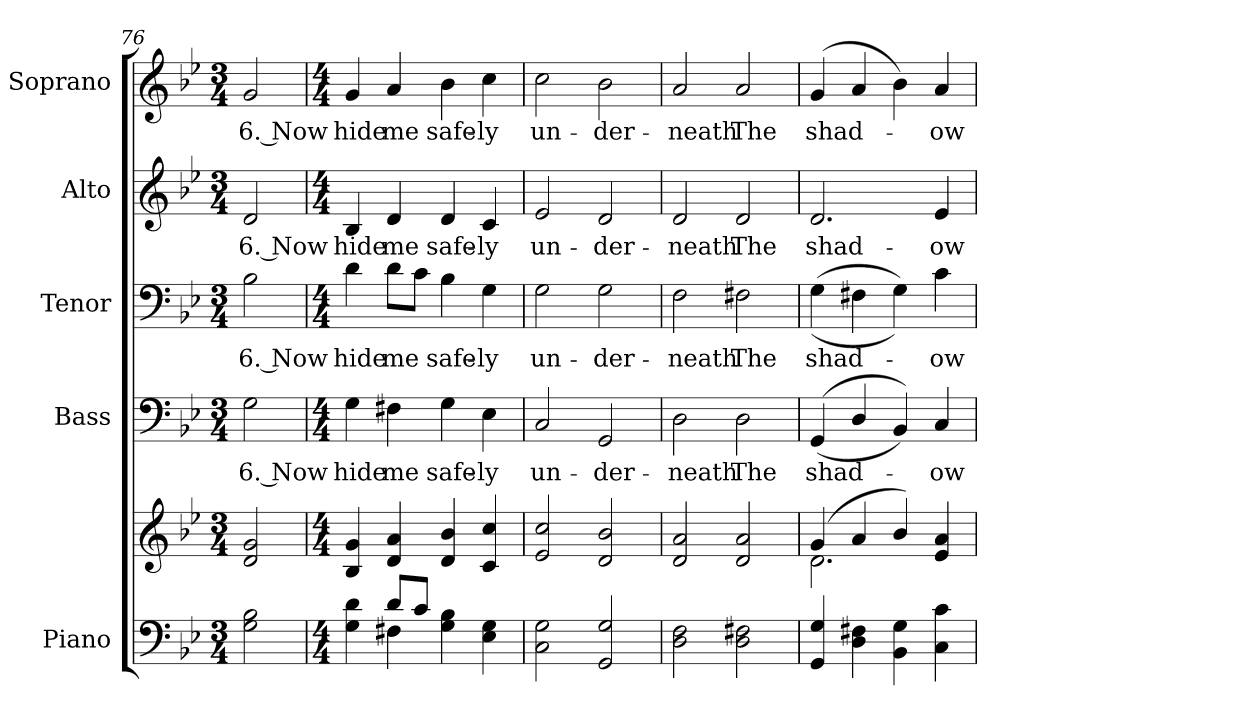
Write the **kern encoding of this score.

**kern	**kern	**kern	**text	**kern	**text	**kern	**text	**kern	**text
*part5	*part5	*part4	*part4	*part3	*part3	*part2	*part2	*part1	*part1
*staff6	*staff5	*staff4	*staff4	*staff3	*staff3	*staff2	*staff2	*staff1	*staff1
*I"Piano	*	*I"Bass	*	*I"Tenor	*	*I"Alto	*	*I"Soprano	*
*I'Pno.	*	*I'B.	*	*I'T.	*	*I'A.	*	*I'S.	*
*clefF4	*clefG2	*clefF4	*	*clefF4	*	*clefG2	*	*clefG2	*
*k[b-e-]	*k[b-e-]	*k[b-e-]	*	*k[b-e-]	*	*k[b-e-]	*	*k[b-e-]	*
*g:	*g:	*g:	*	*g:	*	*g:	*	*g:	*
*M3/4	*M3/4	*M3/4	*	*M3/4	*	*M3/4	*	*M3/4	*
=76	=76	=76	=76	=76	=76	=76	=76	=76	=76
!	!	!	!LO:LY:b:color=#000000	!	!	!	!	!	!
!	!	!	!	!	!LO:LY:b:color=#000000	!	!	!	!
!	!	!	!	!	!	!	!LO:LY:b:color=#000000	!	!
!	!	!	!	!	!	!	!	!	!LO:LY:b:color=#000000
2Gi\ 2B-i	2di/ 2gi	2Gi\	6. Now	2B-i\	6. Now	2di/	6. Now	2gi/	6. Now
=77	=77	=77	=77	=77	=77	=77	=77	=77	=77
*M4/4	*M4/4	*M4/4	*	*M4/4	*	*M4/4	*	*M4/4	*
*^	*	*	*	*	*	*	*	*	*
!	!	!	!	!LO:LY:b:color=#000000	!	!	!	!	!	!
!	!	!	!	!	!	!LO:LY:b:color=#000000	!	!	!	!
!	!	!	!	!	!	!	!	!LO:LY:b:color=#000000	!	!
!	!	!	!	!	!	!	!	!	!	!LO:LY:b:color=#000000
4Gi\ 4di	4ryy	4B-i/ 4gi	4Gi\	hide	4di\	hide	4B-i/	hide	4gi/	hide
!	!	!	!	!LO:LY:b:color=#000000	!	!	!	!	!	!
!	!	!	!	!	!	!LO:LY:b:color=#000000	!	!	!	!
!	!	!	!	!	!	!	!	!LO:LY:b:color=#000000	!	!
!	!	!	!	!	!	!	!	!	!	!LO:LY:b:color=#000000
8di/L	4F#Xi\	4di/ 4ai	4F#Xi\	me	8di\L	me	4di/	me	4ai/	me
8ci/J	.	.	.	.	8ci\J	.	.	.	.	.
!	!	!	!	!LO:LY:b:color=#000000	!	!	!	!	!	!
!	!	!	!	!	!	!LO:LY:b:color=#000000	!	!	!	!
!	!	!	!	!	!	!	!	!LO:LY:b:color=#000000	!	!
!	!	!	!	!	!	!	!	!	!	!LO:LY:b:color=#000000
4Gi\ 4B-i	2ryy	4di/ 4b-i	4Gi\	safe-	4B-i\	safe-	4di/	safe-	4b-i\	safe-
!	!	!	!	!LO:LY:b:color=#000000	!	!	!	!	!	!
!	!	!	!	!	!	!LO:LY:b:color=#000000	!	!	!	!
!	!	!	!	!	!	!	!	!LO:LY:b:color=#000000	!	!
!	!	!	!	!	!	!	!	!	!	!LO:LY:b:color=#000000
4E-i\ 4Gi	.	4ci/ 4cci	4E-i\	-ly	4Gi\	-ly	4ci/	-ly	4cci\	-ly
*v	*v	*	*	*	*	*	*	*	*	*
!!LO:PB:g=z
=78	=78	=78	=78	=78	=78	=78	=78	=78	=78
!	!	!	!LO:LY:b:color=#000000	!	!	!	!	!	!
!	!	!	!	!	!LO:LY:b:color=#000000	!	!	!	!
!	!	!	!	!	!	!	!LO:LY:b:color=#000000	!	!
!	!	!	!	!	!	!	!	!	!LO:LY:b:color=#000000
2Ci\ 2Gi	2e-i/ 2cci	2Ci/	un-	2Gi\	un-	2e-i/	un-	2cci\	un-
!	!	!	!LO:LY:b:color=#000000	!	!	!	!	!	!
!	!	!	!	!	!LO:LY:b:color=#000000	!	!	!	!
!	!	!	!	!	!	!	!LO:LY:b:color=#000000	!	!
!	!	!	!	!	!	!	!	!	!LO:LY:b:color=#000000
2GGi/ 2Gi	2di/ 2b-i	2GGi/	-der-	2Gi\	-der-	2di/	-der-	2b-i\	-der-
=79	=79	=79	=79	=79	=79	=79	=79	=79	=79
!	!	!	!LO:LY:b:color=#000000	!	!	!	!	!	!
!	!	!	!	!	!LO:LY:b:color=#000000	!	!	!	!
!	!	!	!	!	!	!	!LO:LY:b:color=#000000	!	!
!	!	!	!	!	!	!	!	!	!LO:LY:b:color=#000000
2Di\ 2Fi	2di/ 2ai	2Di\	-neath	2Fi\	-neath	2di/	-neath	2ai/	-neath
!	!	!	!LO:LY:b:color=#000000	!	!	!	!	!	!
!	!	!	!	!	!LO:LY:b:color=#000000	!	!	!	!
!	!	!	!	!	!	!	!LO:LY:b:color=#000000	!	!
!	!	!	!	!	!	!	!	!	!LO:LY:b:color=#000000
2Di\ 2F#Xi	2di/ 2ai	2Di\	The	2F#Xi\	The	2di/	The	2ai/	The
=80	=80	=80	=80	=80	=80	=80	=80	=80	=80
*	*^	*	*	*	*	*	*	*	*
!	!	!	!	!LO:LY:b:color=#000000	!	!	!	!	!	!
!	!	!	!	!	!	!LO:LY:b:color=#000000	!	!	!	!
!	!	!	!	!	!	!	!	!LO:LY:b:color=#000000	!	!
!	!	!	!	!	!	!	!	!	!	!LO:LY:b:color=#000000
4GGi/ 4Gi	(4gi/	2.di\	((4GGi/	shad-	((4Gi\	shad-	2.di/	shad-	(4gi/	shad-
4Di\ 4F#Xi	4ai/	.	4Di/	.	4F#Xi\	.	.	.	4ai/	.
4BB-i\ 4Gi	4b-i/)	.	4BB-i/))	.	4Gi\))	.	.	.	4b-i\)	.
!	!	!	!	!LO:LY:b:color=#000000	!	!	!	!	!	!
!	!	!	!	!	!	!LO:LY:b:color=#000000	!	!	!	!
!	!	!	!	!	!	!	!	!LO:LY:b:color=#000000	!	!
!	!	!	!	!	!	!	!	!	!	!LO:LY:b:color=#000000
4Ci\ 4ci	4e-i/ 4ai	4ryy	4Ci/	-ow	4ci\	-ow	4e-i/	-ow	4ai/	-ow
*	*v	*v	*	*	*	*	*	*	*	*
=	=	=	=	=	=	=	=	=	=
*-	*-	*-	*-	*-	*-	*-	*-	*-	*-
